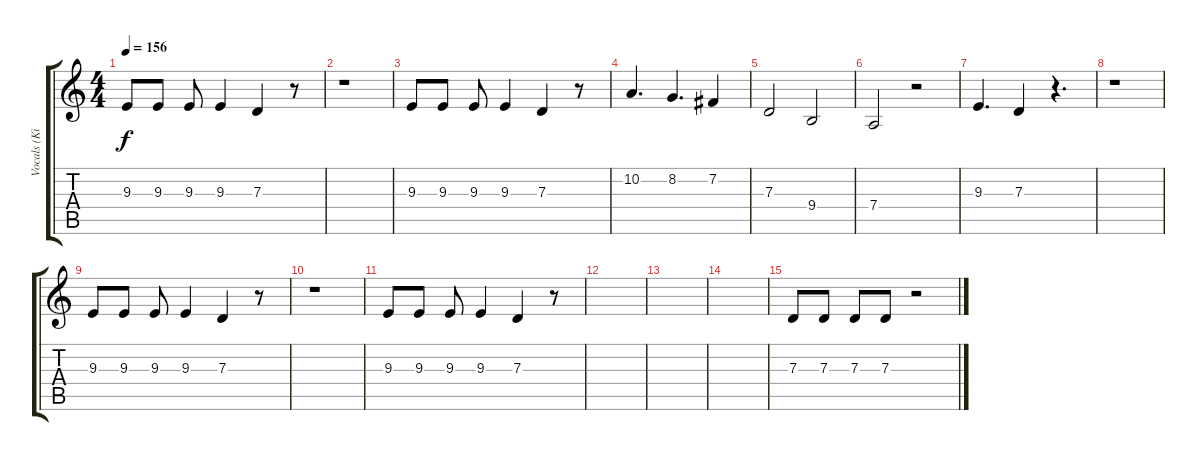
\track ("Vocals (Kim)" "Vocals (Ki") {instrument stringensemble1}
\staff {score tabs}
\tuning (E4 B3 G3 D3 A2 E2) {hide}
\ts (4 4)
\tempo 156
\clef g2
\ks c
9.3.8{dy f} 9.3.8 9.3.8 9.3.4 7.3.4 r.8 |
r.1 |
9.3.8 9.3.8 9.3.8 9.3.4 7.3.4 r.8 |
10.2.4{d} 8.2.4{d} 7.2.4 |
7.3.2 9.4.2 |
7.4.2 r.2 |
9.3.4{d} 7.3.4 r.4{d} |
r.1 |
9.3.8 9.3.8 9.3.8 9.3.4 7.3.4 r.8 |
r.1 |
9.3.8 9.3.8 9.3.8 9.3.4 7.3.4 r.8 |
|
|
|
7.3.8 7.3.8 7.3.8 7.3.8 r.2
